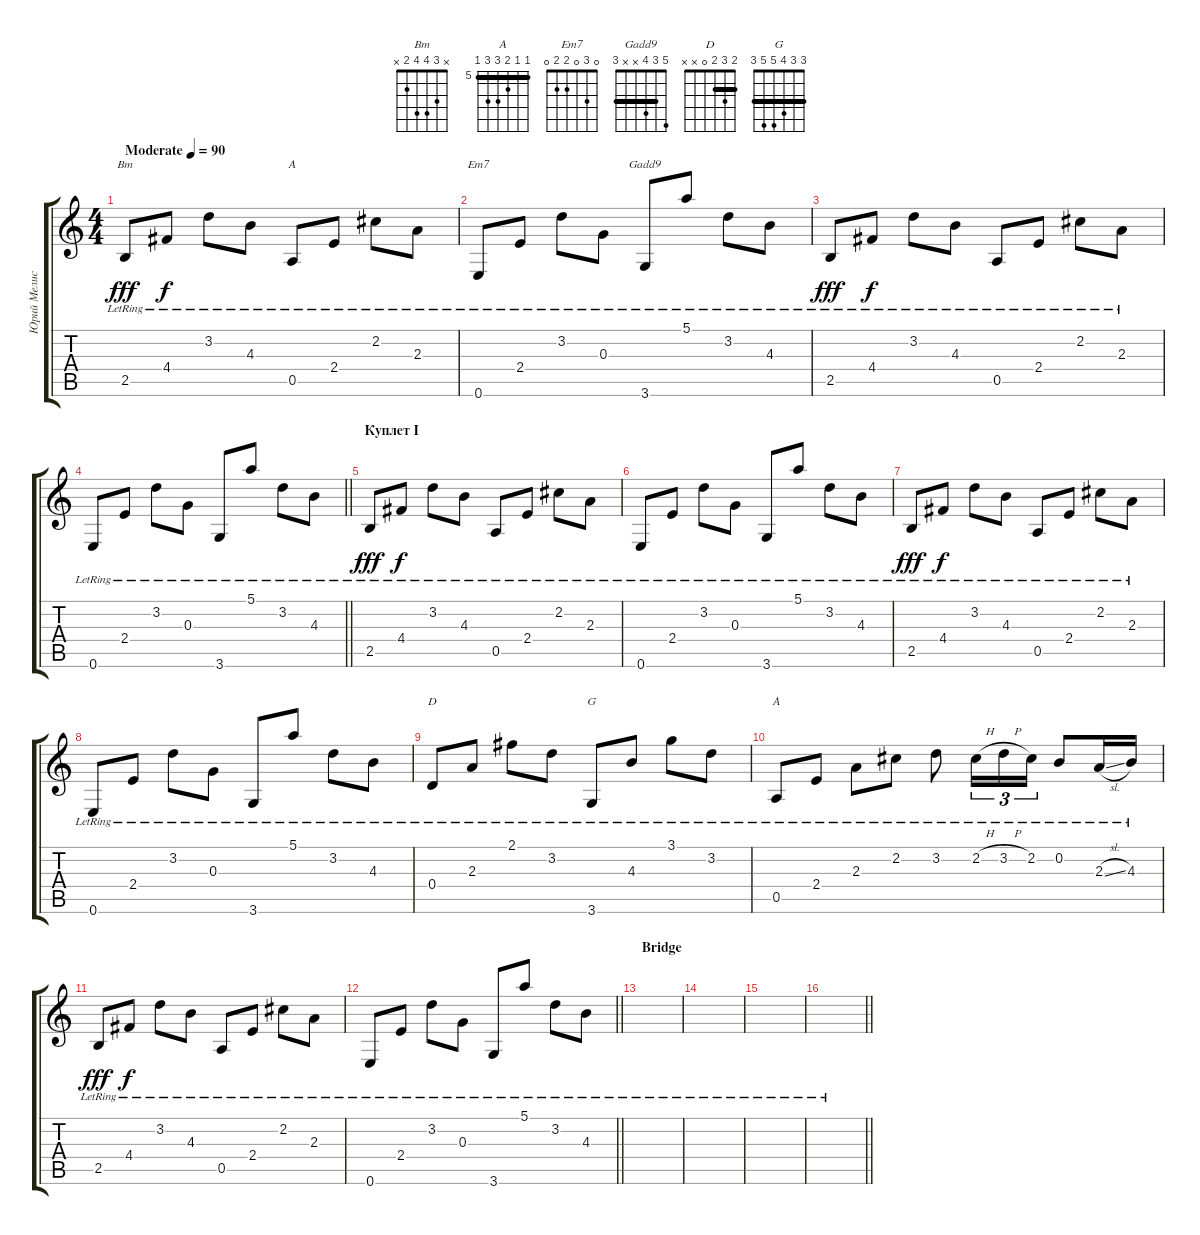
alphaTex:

\track ("Юрий Мелисов " "Юрий Мелис") {instrument electricguitarclean}
\staff {score tabs}
\tuning (E4 B3 G3 D3 A2 E2) {hide}
\chord ("Bm" x 3 4 4 2 x)
\chord ("A" 0 2 2 2 0 x)
\chord ("Em7" 0 3 0 2 2 0)
\chord ("Gadd9" 5 3 4 x x 3) {barre 3}
\chord ("D" 2 3 2 0 x x) {barre 2}
\chord ("G" 3 3 4 5 5 3) {barre 3}
\chord ("A" 5 5 6 7 7 5) {firstfret 5 barre 5}
\ts (4 4)
\tempo (90 "Moderate")
\clef g2
\ks c
2.5{lr}.8{ch "Bm" dy fff instrument electricguitarclean} 4.4{lr}.8{dy f} 3.2{lr}.8 4.3{lr}.8 0.5{lr}.8{ch "A"} 2.4{lr}.8 2.2{lr}.8 2.3{lr}.8 |
0.6{lr}.8{ch "Em7"} 2.4{lr}.8 3.2{lr}.8 0.3{lr}.8 3.6{lr}.8{ch "Gadd9"} 5.1{lr}.8 3.2{lr}.8 4.3{lr}.8 |
2.5{lr}.8{dy fff} 4.4{lr}.8{dy f} 3.2{lr}.8 4.3{lr}.8 0.5{lr}.8 2.4{lr}.8 2.2{lr}.8 2.3{lr}.8 |
\barLineRight lightlight
0.6{lr}.8 2.4{lr}.8 3.2{lr}.8 0.3{lr}.8 3.6{lr}.8 5.1{lr}.8 3.2{lr}.8 4.3{lr}.8 |
\section ("" "Куплет I")
2.5{lr}.8{dy fff} 4.4{lr}.8{dy f} 3.2{lr}.8 4.3{lr}.8 0.5{lr}.8 2.4{lr}.8 2.2{lr}.8 2.3{lr}.8 |
0.6{lr}.8 2.4{lr}.8 3.2{lr}.8 0.3{lr}.8 3.6{lr}.8 5.1{lr}.8 3.2{lr}.8 4.3{lr}.8 |
2.5{lr}.8{dy fff} 4.4{lr}.8{dy f} 3.2{lr}.8 4.3{lr}.8 0.5{lr}.8 2.4{lr}.8 2.2{lr}.8 2.3{lr}.8 |
0.6{lr}.8 2.4{lr}.8 3.2{lr}.8 0.3{lr}.8 3.6{lr}.8 5.1{lr}.8 3.2{lr}.8 4.3{lr}.8 |
0.4{lr}.8{ch "D"} 2.3{lr}.8 2.1{lr}.8 3.2{lr}.8 3.6{lr}.8{ch "G"} 4.3{lr}.8 3.1{lr}.8 3.2{lr}.8 |
0.5{lr}.8{ch "A"} 2.4{lr}.8 2.3{lr}.8 2.2{lr}.8 3.2{lr}.8 2.2{h lr}.16{tu (3 2)} 3.2{h lr}.16{tu (3 2)} 2.2{lr}.16{tu (3 2)} 0.2{lr}.8 2.3{sl lr}.16 4.3{lr}.16 |
2.5{lr}.8{dy fff} 4.4{lr}.8{dy f} 3.2{lr}.8 4.3{lr}.8 0.5{lr}.8 2.4{lr}.8 2.2{lr}.8 2.3{lr}.8 |
\barLineRight lightlight
0.6{lr}.8 2.4{lr}.8 3.2{lr}.8 0.3{lr}.8 3.6{lr}.8 5.1{lr}.8 3.2{lr}.8 4.3{lr}.8 |
\section ("" "Bridge")
|
|
|
\barLineRight lightlight
